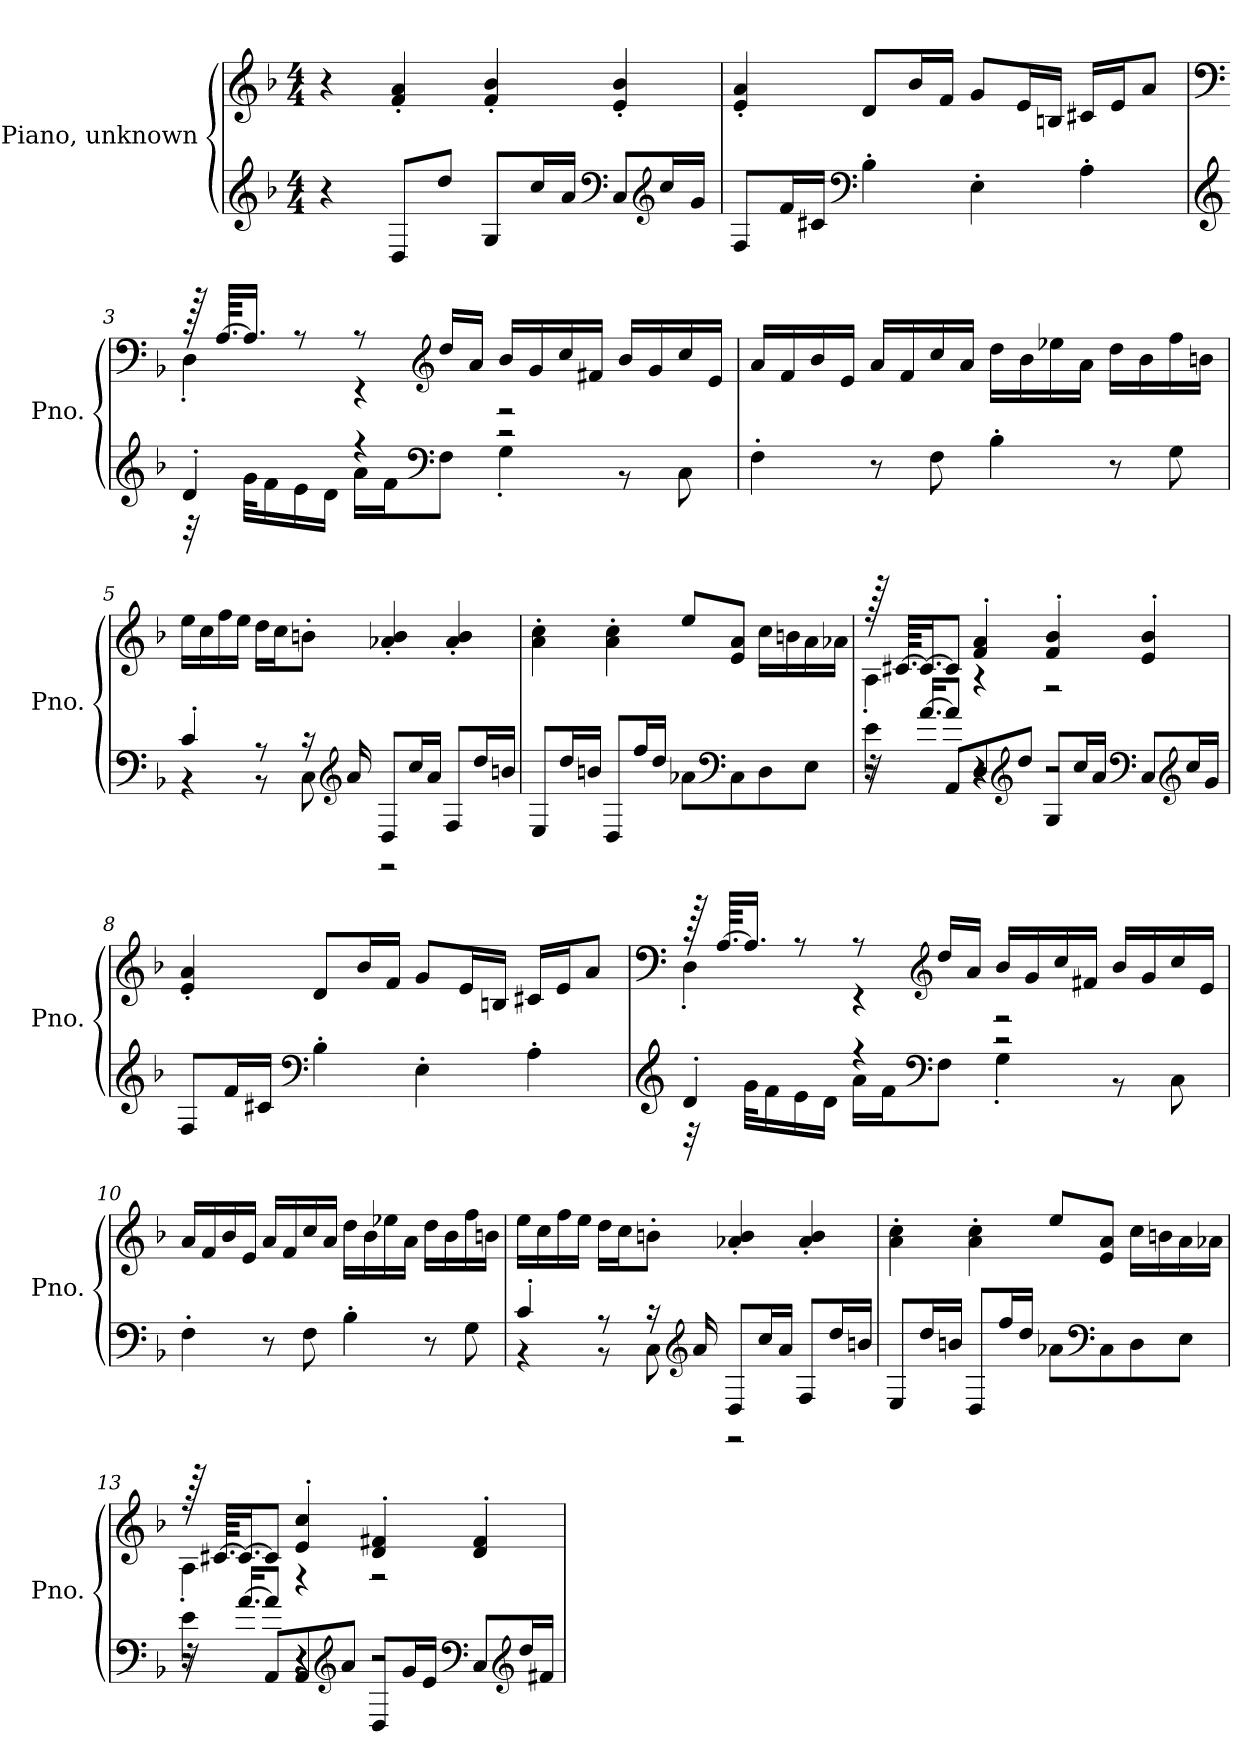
**kern	**kern
*part1	*part1
*staff2	*staff1
*I"Piano, unknown	*
*I'Pno.	*
*clefG2	*clefG2
*k[b-]	*k[b-]
*M4/4	*M4/4
*MM120	*MM120
=1	=1
4r	4r
8D/L	4f/' 4a/'
8dd/J	.
8G/L	4f/' 4b-/'
16cc/L	.
16a/JJ	.
*clefF4	*
8C/L	4e/' 4b-/'
*clefG2	*
16cc/L	.
16g/JJ	.
=2	=2
8F/L	4e/' 4a/'
16f/L	.
16c#X/JJ	.
*clefF4	*
4B-'\	8d/L
.	16b-/L
.	16f/JJ
4E'\	8g/L
.	16e/L
.	16Bn/JJ
4A'\	16c#X/LL
.	16e/J
.	8a/J
!!LO:LB:g=z
=3	=3
*clefG2	*clefF4
*^	*^
4d'/	32r	128r	4D'\
.	.	[64.A/KKLL	.
.	32g\KLL	16.A/JJ]	.
.	16f\	.	.
.	16e\	8r	.
.	16d\JJ	.	.
4r	16a\LL	8r	4r
.	16f\J	.	.
*clefF4	*	*clefG2	*
.	8F\J	16dd/LL	.
.	.	16a/JJ	.
2r	4G'\	16b-/LL	2r
.	.	16g/	.
.	.	16cc/	.
.	.	16f#X/JJ	.
.	8r	16b-/LL	.
.	.	16g/	.
.	8C\	16cc/	.
.	.	16e/JJ	.
*v	*v	*	*
*	*v	*v
=4	=4
4F'\	16a/LL
.	16f/
.	16b-/
.	16e/JJ
8r	16a/LL
.	16f/
8F\	16cc/
.	16a/JJ
4B-'\	16dd\LL
.	16b-\
.	16ee-X\
.	16a\JJ
8r	16dd\LL
.	16b-\
8G\	16ff\
.	16bn\JJ
!!LO:LB:g=z
=5	=5
*^	*
4c'/	4r	16ee\LL
.	.	16cc\
.	.	16ff\
.	.	16ee\JJ
8r	8r	16dd\LL
.	.	16cc\J
16r	8C\	8bn'\J
*clefG2	*	*
16a/	.	.
8D/L	2r	4a-X/' 4b/'
16cc/L	.	.
16a/JJ	.	.
8F/L	.	4a-/' 4b/'
16dd/L	.	.
16bn/JJ	.	.
*v	*v	*
=6	=6
8E/L	4a\' 4cc\'
16dd/L	.
16bn/JJ	.
8D/L	4a\' 4cc\'
16ff/L	.
16dd/JJ	.
8a-X\L	8ee/L
*clefF4	*
8C\	8e/ 8a/J
8D\	16cc\LL
.	16bn\
8E\J	16a\
.	16a-X\JJ
!!LO:LB:g=z
=7	=7
*^	*^
*	*^	*	*
32r	4e\	8r	128r	4A'\
.	.	.	[64.c#X/KKLL	.
[16.a/KL	.	.	16.c#/J_	.
8a/J]	.	8AA/L	8c#/J]	.
4r	4r	8D/	4f/' 4a/'	4r
*clefG2	*	*	*	*
.	.	8dd/J	.	.
2r	2r	8G/L	4f/' 4b-/'	2r
.	.	16cc/L	.	.
.	.	16a/JJ	.	.
*clefF4	*	*	*	*
.	.	8C/L	4e/' 4b-/'	.
*clefG2	*	*	*	*
.	.	16cc/L	.	.
.	.	16g/JJ	.	.
*v	*v	*v	*	*
*	*v	*v
=8	=8
8F/L	4e/' 4a/'
16f/L	.
16c#X/JJ	.
*clefF4	*
4B-'\	8d/L
.	16b-/L
.	16f/JJ
4E'\	8g/L
.	16e/L
.	16Bn/JJ
4A'\	16c#X/LL
.	16e/J
.	8a/J
!!LO:LB:g=z
=9	=9
*clefG2	*clefF4
*^	*^
4d'/	32r	128r	4D'\
.	.	[64.A/KKLL	.
.	32g\KLL	16.A/JJ]	.
.	16f\	.	.
.	16e\	8r	.
.	16d\JJ	.	.
4r	16a\LL	8r	4r
.	16f\J	.	.
*clefF4	*	*clefG2	*
.	8F\J	16dd/LL	.
.	.	16a/JJ	.
2r	4G'\	16b-/LL	2r
.	.	16g/	.
.	.	16cc/	.
.	.	16f#X/JJ	.
.	8r	16b-/LL	.
.	.	16g/	.
.	8C\	16cc/	.
.	.	16e/JJ	.
*v	*v	*	*
*	*v	*v
=10	=10
4F'\	16a/LL
.	16f/
.	16b-/
.	16e/JJ
8r	16a/LL
.	16f/
8F\	16cc/
.	16a/JJ
4B-'\	16dd\LL
.	16b-\
.	16ee-X\
.	16a\JJ
8r	16dd\LL
.	16b-\
8G\	16ff\
.	16bn\JJ
!!LO:LB:g=z
=11	=11
*^	*
4c'/	4r	16ee\LL
.	.	16cc\
.	.	16ff\
.	.	16ee\JJ
8r	8r	16dd\LL
.	.	16cc\J
16r	8C\	8bn'\J
*clefG2	*	*
16a/	.	.
8D/L	2r	4a-X/' 4b/'
16cc/L	.	.
16a/JJ	.	.
8F/L	.	4a-/' 4b/'
16dd/L	.	.
16bn/JJ	.	.
*v	*v	*
=12	=12
8E/L	4a\' 4cc\'
16dd/L	.
16bn/JJ	.
8D/L	4a\' 4cc\'
16ff/L	.
16dd/JJ	.
8a-X\L	8ee/L
*clefF4	*
8C\	8e/ 8a/J
8D\	16cc\LL
.	16bn\
8E\J	16a\
.	16a-X\JJ
!!LO:PB:g=z
=13	=13
*^	*^
*	*^	*	*
32r	4e\	8r	128r	4A'\
.	.	.	[64.c#X/KKLL	.
[16.a/KL	.	.	16.c#/J_	.
8a/J]	.	8AA/L	8c#/J]	.
4r	4r	8AA/	4e/' 4cc/'	4r
*clefG2	*	*	*	*
.	.	8a/J	.	.
2r	2r	8D/L	4d/' 4f#X/'	2r
.	.	16g/L	.	.
.	.	16e/JJ	.	.
*clefF4	*	*	*	*
.	.	8C/L	4d/' 4f#/'	.
*clefG2	*	*	*	*
.	.	16dd/L	.	.
.	.	16f#X/JJ	.	.
*v	*v	*v	*	*
*	*v	*v
=	=
*-	*-
